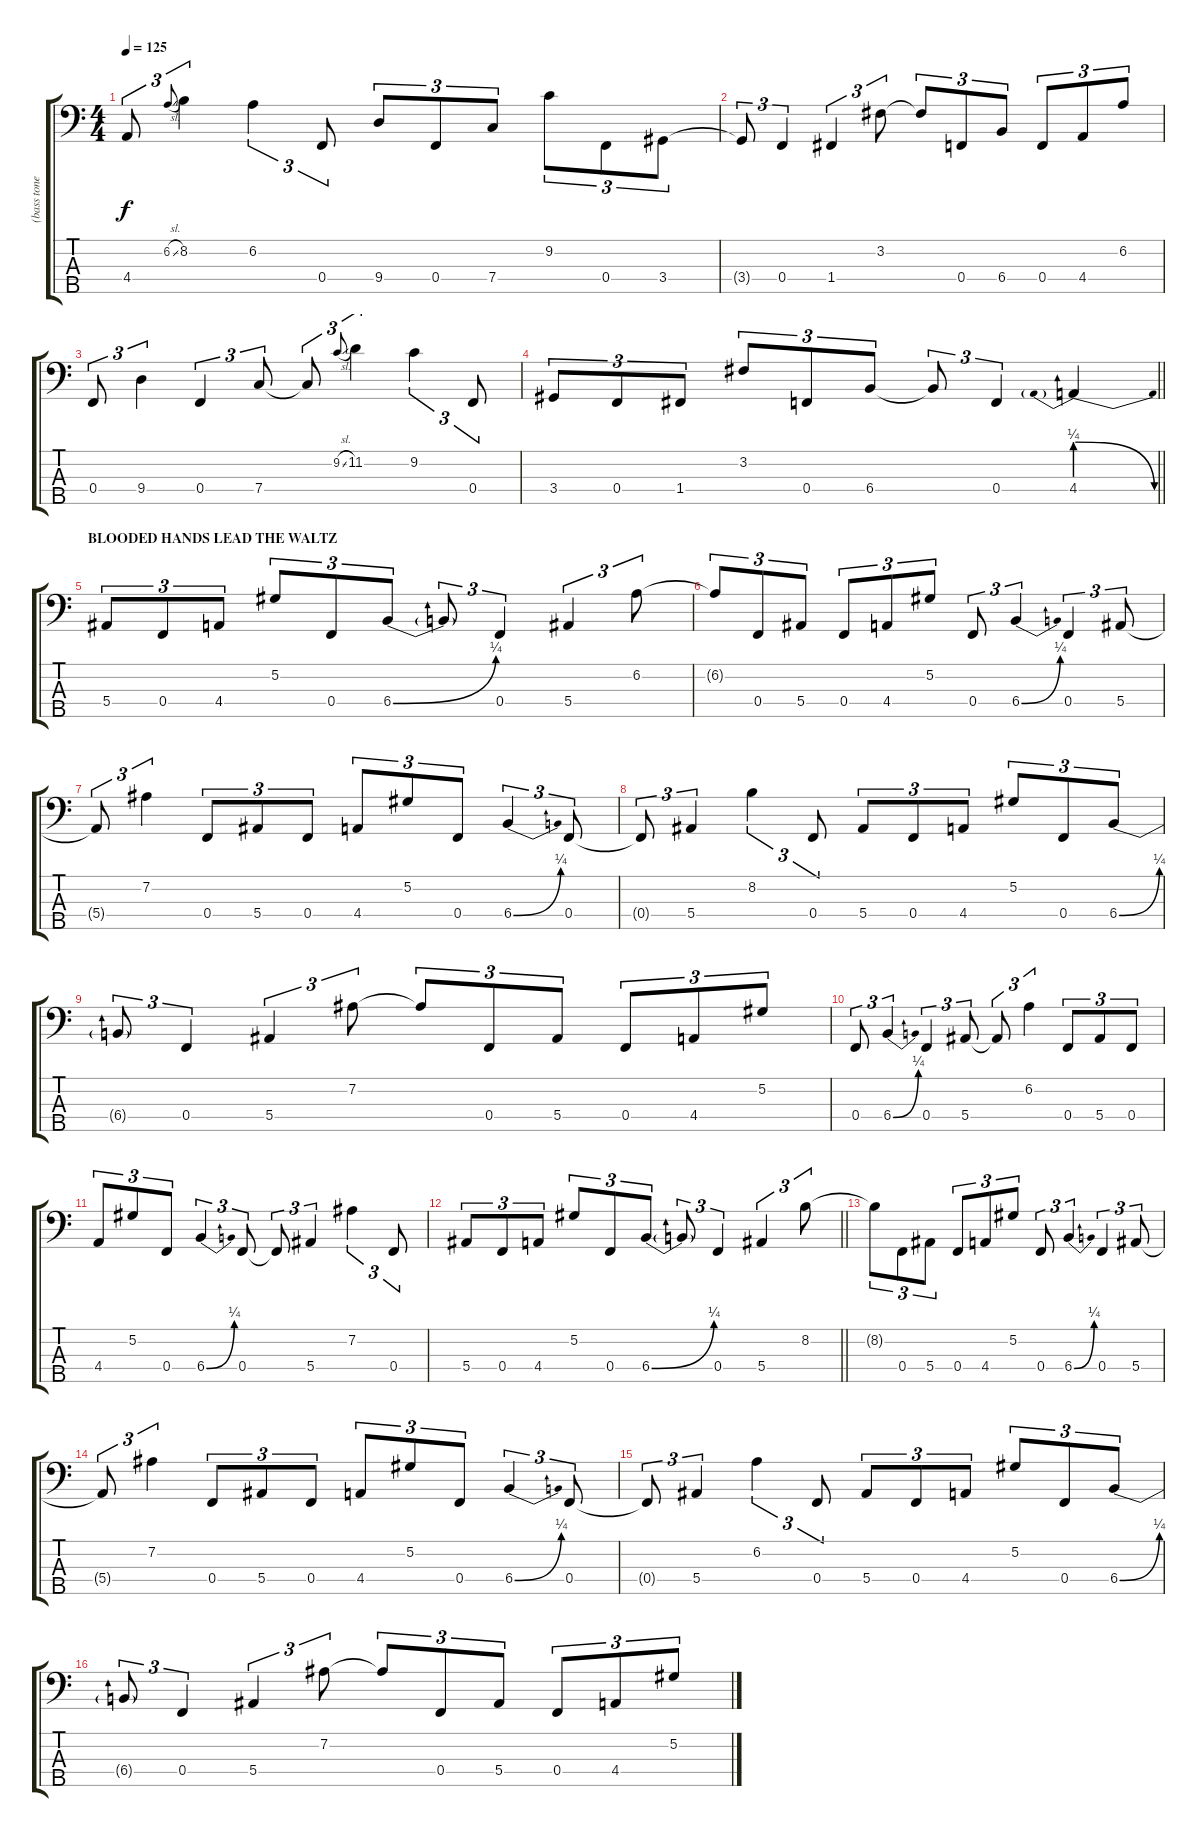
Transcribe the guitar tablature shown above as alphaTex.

\track ("(bass tone)" "(bass tone") {instrument electricbasspick}
\staff {score tabs}
\tuning (Ab2 Eb2 Bb1 F1 C1) {hide}
\ts (4 4)
\tempo 125
\clef f4
\ks c
4.4{t}.8{tu (3 2) dy f} 6.2{sl}.8{gr onbeat} 8.2.4{tu (3 2)} 6.2.4{tu (3 2)} 0.4.8{tu (3 2)} 9.4.8{tu (3 2)} 0.4.8{tu (3 2)} 7.4.8{tu (3 2)} 9.2.8{tu (3 2)} 0.4.8{tu (3 2)} 3.4.8{tu (3 2)} |
3.4{t}.8{tu (3 2)} 0.4.4{tu (3 2)} 1.4.4{tu (3 2)} 3.2.8{tu (3 2)} 3.2{t}.8{tu (3 2)} 0.4.8{tu (3 2)} 6.4.8{tu (3 2)} 0.4.8{tu (3 2)} 4.4.8{tu (3 2)} 6.2.8{tu (3 2)} |
0.4.8{tu (3 2)} 9.4.4{tu (3 2)} 0.4.4{tu (3 2)} 7.4.8{tu (3 2)} 7.4{t}.8{tu (3 2)} 9.2{sl}.8{gr onbeat} 11.2.4{tu (3 2)} 9.2.4{tu (3 2)} 0.4.8{tu (3 2)} |
\barLineRight lightlight
3.4.8{tu (3 2)} 0.4.8{tu (3 2)} 1.4.8{tu (3 2)} 3.2.8{tu (3 2)} 0.4.8{tu (3 2)} 6.4.8{tu (3 2)} 6.4{t}.8{tu (3 2)} 0.4.4{tu (3 2)} 4.4{be (prebendrelease 0 1 60 0)}.4 |
\section ("" "BLOODED HANDS LEAD THE WALTZ")
5.4.8{tu (3 2)} 0.4.8{tu (3 2)} 4.4.8{tu (3 2)} 5.2.8{tu (3 2)} 0.4.8{tu (3 2)} 6.4{be (bend 0 0 60 1)}.8{tu (3 2)} 6.4{t}.8{tu (3 2)} 0.4.4{tu (3 2)} 5.4.4{tu (3 2)} 6.2.8{tu (3 2)} |
6.2{t}.8{tu (3 2)} 0.4.8{tu (3 2)} 5.4.8{tu (3 2)} 0.4.8{tu (3 2)} 4.4.8{tu (3 2)} 5.2.8{tu (3 2)} 0.4.8{tu (3 2)} 6.4{be (bend 0 0 60 1)}.4{tu (3 2)} 0.4.4{tu (3 2)} 5.4.8{tu (3 2)} |
5.4{t}.8{tu (3 2)} 7.2.4{tu (3 2)} 0.4.8{tu (3 2)} 5.4.8{tu (3 2)} 0.4.8{tu (3 2)} 4.4.8{tu (3 2)} 5.2.8{tu (3 2)} 0.4.8{tu (3 2)} 6.4{be (bend 0 0 60 1)}.4{tu (3 2)} 0.4.8{tu (3 2)} |
0.4{t}.8{tu (3 2)} 5.4.4{tu (3 2)} 8.2.4{tu (3 2)} 0.4.8{tu (3 2)} 5.4.8{tu (3 2)} 0.4.8{tu (3 2)} 4.4.8{tu (3 2)} 5.2.8{tu (3 2)} 0.4.8{tu (3 2)} 6.4{be (bend 0 0 60 1)}.8{tu (3 2)} |
6.4{t}.8{tu (3 2)} 0.4.4{tu (3 2)} 5.4.4{tu (3 2)} 7.2.8{tu (3 2)} 7.2{t}.8{tu (3 2)} 0.4.8{tu (3 2)} 5.4.8{tu (3 2)} 0.4.8{tu (3 2)} 4.4.8{tu (3 2)} 5.2.8{tu (3 2)} |
0.4.8{tu (3 2)} 6.4{be (bend 0 0 60 1)}.4{tu (3 2)} 0.4.4{tu (3 2)} 5.4.8{tu (3 2)} 5.4{t}.8{tu (3 2)} 6.2.4{tu (3 2)} 0.4.8{tu (3 2)} 5.4.8{tu (3 2)} 0.4.8{tu (3 2)} |
4.4.8{tu (3 2)} 5.2.8{tu (3 2)} 0.4.8{tu (3 2)} 6.4{be (bend 0 0 60 1)}.4{tu (3 2)} 0.4.8{tu (3 2)} 0.4{t}.8{tu (3 2)} 5.4.4{tu (3 2)} 7.2.4{tu (3 2)} 0.4.8{tu (3 2)} |
\barLineRight lightlight
5.4.8{tu (3 2)} 0.4.8{tu (3 2)} 4.4.8{tu (3 2)} 5.2.8{tu (3 2)} 0.4.8{tu (3 2)} 6.4{be (bend 0 0 60 1)}.8{tu (3 2)} 6.4{t}.8{tu (3 2)} 0.4.4{tu (3 2)} 5.4.4{tu (3 2)} 8.2.8{tu (3 2)} |
8.2{t}.8{tu (3 2)} 0.4.8{tu (3 2)} 5.4.8{tu (3 2)} 0.4.8{tu (3 2)} 4.4.8{tu (3 2)} 5.2.8{tu (3 2)} 0.4.8{tu (3 2)} 6.4{be (bend 0 0 60 1)}.4{tu (3 2)} 0.4.4{tu (3 2)} 5.4.8{tu (3 2)} |
5.4{t}.8{tu (3 2)} 7.2.4{tu (3 2)} 0.4.8{tu (3 2)} 5.4.8{tu (3 2)} 0.4.8{tu (3 2)} 4.4.8{tu (3 2)} 5.2.8{tu (3 2)} 0.4.8{tu (3 2)} 6.4{be (bend 0 0 60 1)}.4{tu (3 2)} 0.4.8{tu (3 2)} |
0.4{t}.8{tu (3 2)} 5.4.4{tu (3 2)} 6.2.4{tu (3 2)} 0.4.8{tu (3 2)} 5.4.8{tu (3 2)} 0.4.8{tu (3 2)} 4.4.8{tu (3 2)} 5.2.8{tu (3 2)} 0.4.8{tu (3 2)} 6.4{be (bend 0 0 60 1)}.8{tu (3 2)} |
6.4{t}.8{tu (3 2)} 0.4.4{tu (3 2)} 5.4.4{tu (3 2)} 7.2.8{tu (3 2)} 7.2{t}.8{tu (3 2)} 0.4.8{tu (3 2)} 5.4.8{tu (3 2)} 0.4.8{tu (3 2)} 4.4.8{tu (3 2)} 5.2.8{tu (3 2)}
